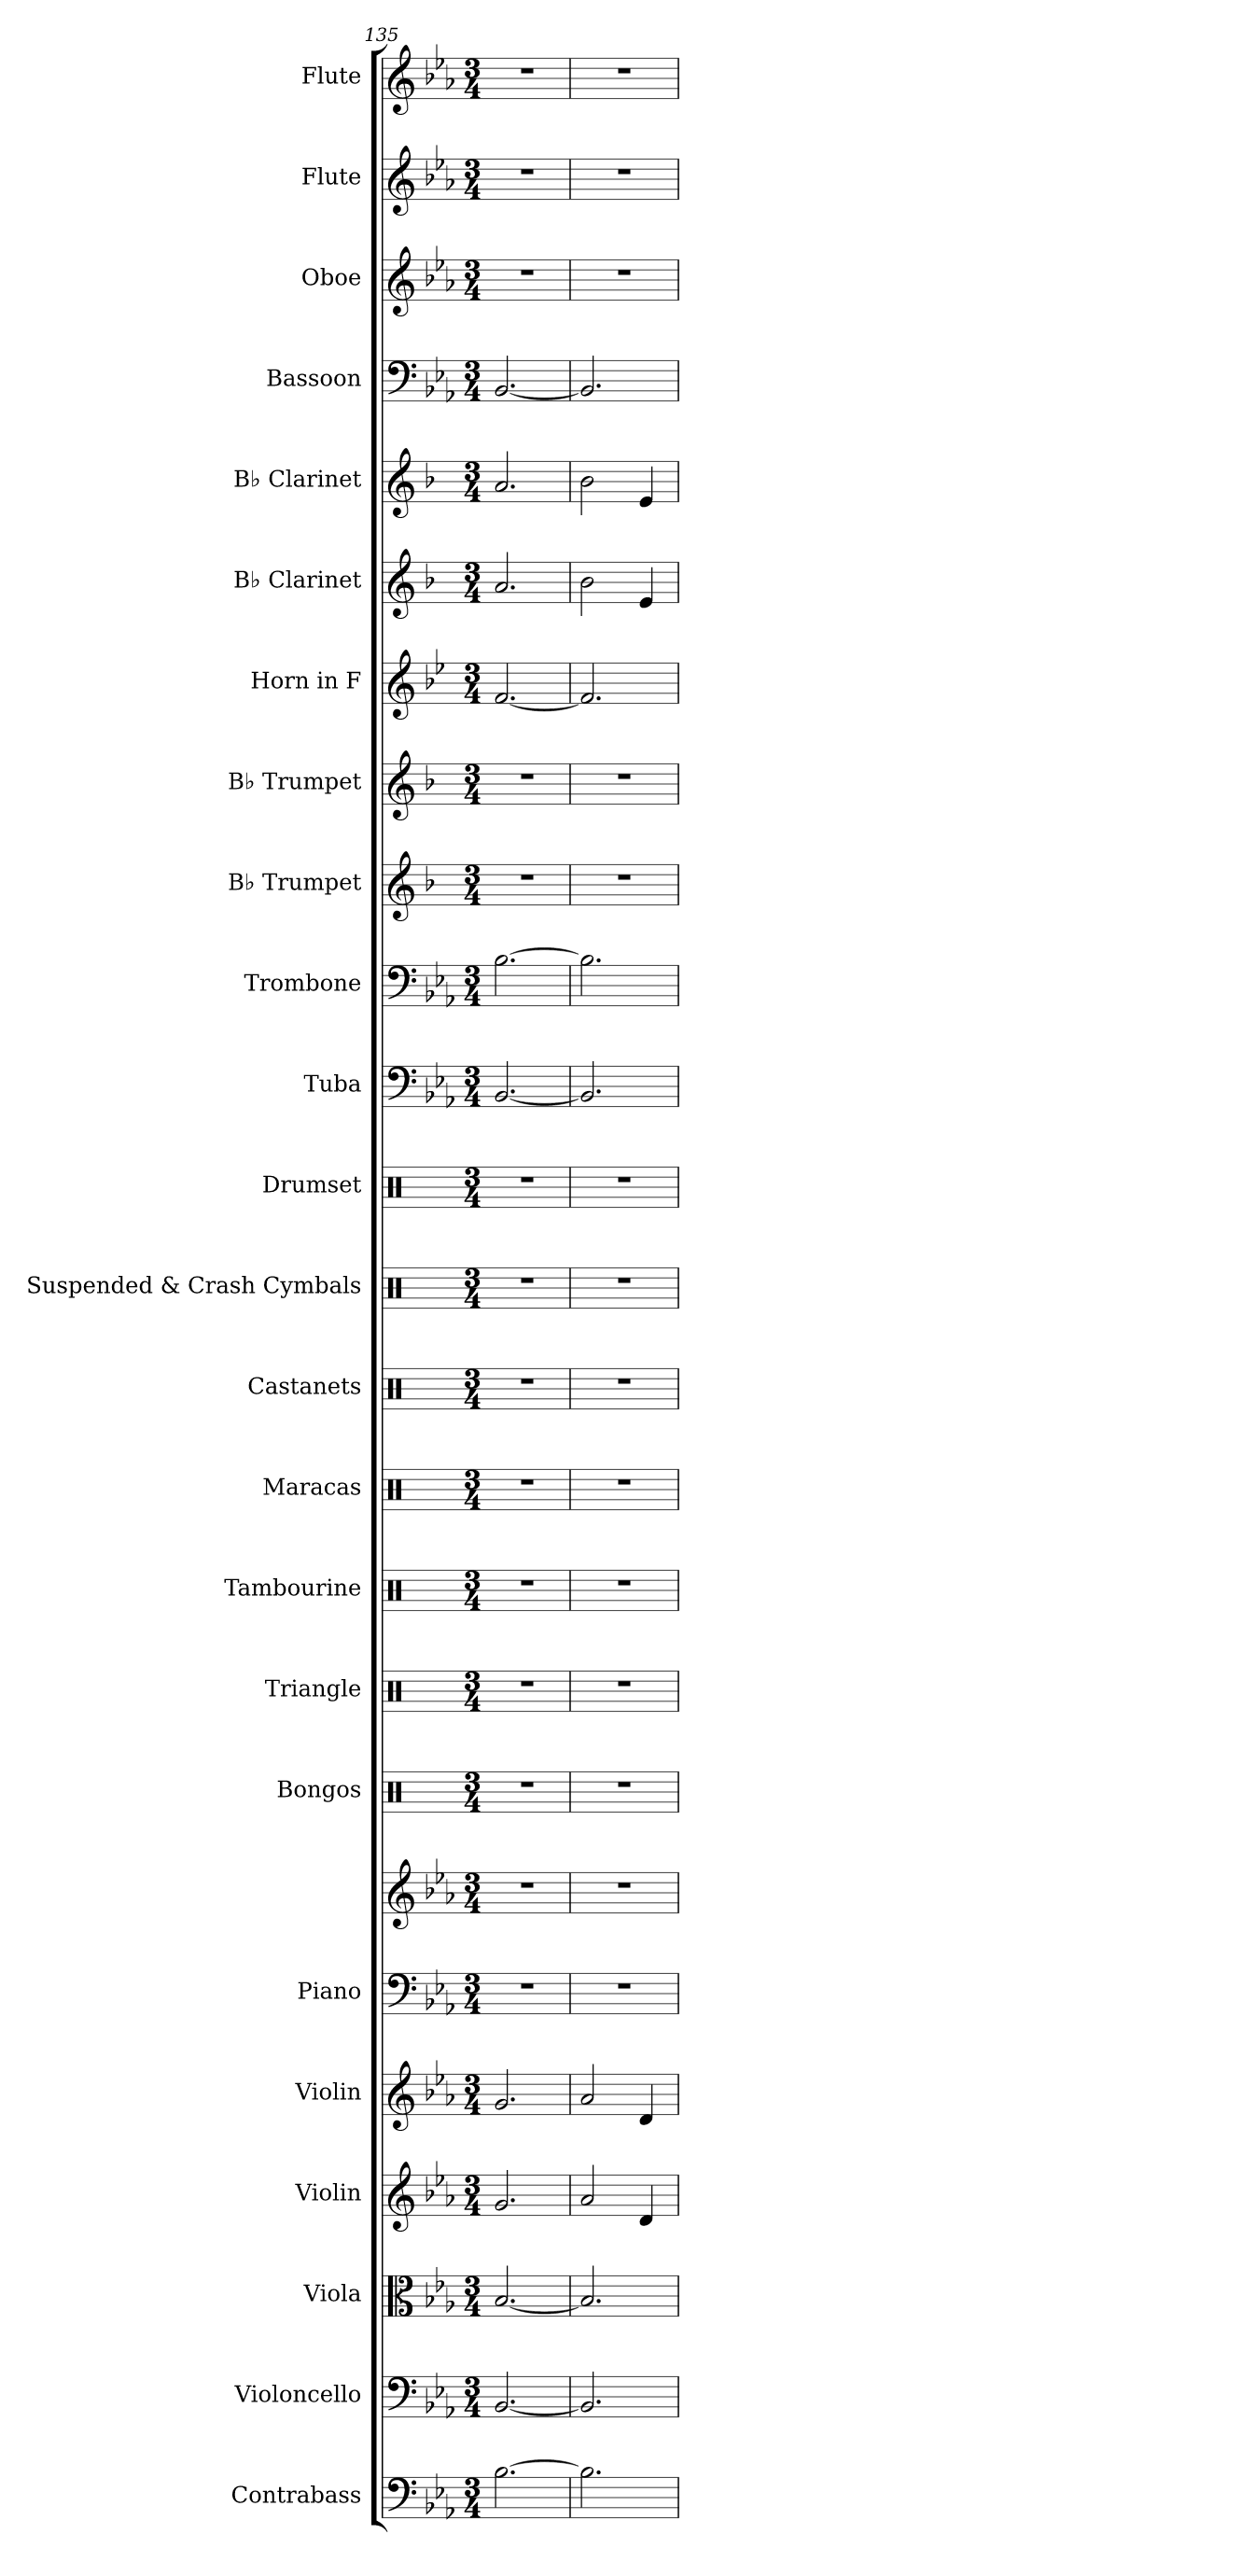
**kern	**kern	**kern	**kern	**kern	**kern	**kern	**kern	**kern	**kern	**kern	**kern	**kern	**kern	**kern	**kern	**kern	**kern	**kern	**kern	**kern	**kern	**kern	**kern	**kern
*part24	*part23	*part22	*part21	*part20	*part19	*part19	*part18	*part17	*part16	*part15	*part14	*part13	*part12	*part11	*part10	*part9	*part8	*part7	*part6	*part5	*part4	*part3	*part2	*part1
*staff25	*staff24	*staff23	*staff22	*staff21	*staff20	*staff19	*staff18	*staff17	*staff16	*staff15	*staff14	*staff13	*staff12	*staff11	*staff10	*staff9	*staff8	*staff7	*staff6	*staff5	*staff4	*staff3	*staff2	*staff1
*I"Contrabass	*I"Violoncello	*I"Viola	*I"Violin	*I"Violin	*I"Piano	*	*I"Bongos	*I"Triangle	*I"Tambourine	*I"Maracas	*I"Castanets	*I"Suspended &amp; Crash Cymbals	*I"Drumset	*I"Tuba	*I"Trombone	*I"B♭ Trumpet	*I"B♭ Trumpet	*I"Horn in F	*I"B♭ Clarinet	*I"B♭ Clarinet	*I"Bassoon	*I"Oboe	*I"Flute	*I"Flute
*I'Cb.	*I'Vc.	*I'Vla.	*I'Vln.	*I'Vln.	*I'Pno.	*	*I'Bon.	*I'Trgl.	*I'Tamb.	*I'Mrcs.	*I'Cst.	*I'Cym.	*I'D. Set	*I'Tba.	*I'Tbn.	*I'B♭ Tpt.	*I'B♭ Tpt.	*	*I'B♭ Cl.	*I'B♭ Cl.	*I'Bsn.	*I'Ob.	*I'Fl.	*I'Fl.
*clefF4	*clefF4	*clefC3	*clefG2	*clefG2	*clefF4	*clefG2	*clefX	*clefX	*clefX	*clefX	*clefX	*clefX	*clefX	*clefF4	*clefF4	*clefG2	*clefG2	*clefG2	*clefG2	*clefG2	*clefF4	*clefG2	*clefG2	*clefG2
*ITrd7c12	*	*	*	*	*	*	*	*	*	*	*	*	*	*	*	*ITrd1c2	*ITrd1c2	*ITrd4c7	*ITrd1c2	*ITrd1c2	*	*	*	*
*k[b-e-a-]	*k[b-e-a-]	*k[b-e-a-]	*k[b-e-a-]	*k[b-e-a-]	*k[b-e-a-]	*k[b-e-a-]	*k[]	*k[]	*k[]	*k[]	*k[]	*k[]	*k[]	*k[b-e-a-]	*k[b-e-a-]	*k[b-e-a-]	*k[b-e-a-]	*k[b-e-a-]	*k[b-e-a-]	*k[b-e-a-]	*k[b-e-a-]	*k[b-e-a-]	*k[b-e-a-]	*k[b-e-a-]
*M3/4	*M3/4	*M3/4	*M3/4	*M3/4	*M3/4	*M3/4	*M3/4	*M3/4	*M3/4	*M3/4	*M3/4	*M3/4	*M3/4	*M3/4	*M3/4	*M3/4	*M3/4	*M3/4	*M3/4	*M3/4	*M3/4	*M3/4	*M3/4	*M3/4
=135	=135	=135	=135	=135	=135	=135	=135	=135	=135	=135	=135	=135	=135	=135	=135	=135	=135	=135	=135	=135	=135	=135	=135	=135
[2.BB-\	[2.BB-/	[2.B-/	2.g/	2.g/	2.r	2.r	2.r	2.r	2.r	2.r	2.r	2.r	2.r	[2.BB-/	[2.B-\	2.r	2.r	[2.B-/	2.g/	2.g/	[2.BB-/	2.r	2.r	2.r
=136	=136	=136	=136	=136	=136	=136	=136	=136	=136	=136	=136	=136	=136	=136	=136	=136	=136	=136	=136	=136	=136	=136	=136	=136
2.BB-\]	2.BB-/]	2.B-/]	2a-/	2a-/	2.r	2.r	2.r	2.r	2.r	2.r	2.r	2.r	2.r	2.BB-/]	2.B-\]	2.r	2.r	2.B-/]	2a-\	2a-\	2.BB-/]	2.r	2.r	2.r
.	.	.	4d/	4d/	.	.	.	.	.	.	.	.	.	.	.	.	.	.	4d/	4d/	.	.	.	.
=	=	=	=	=	=	=	=	=	=	=	=	=	=	=	=	=	=	=	=	=	=	=	=	=
*-	*-	*-	*-	*-	*-	*-	*-	*-	*-	*-	*-	*-	*-	*-	*-	*-	*-	*-	*-	*-	*-	*-	*-	*-
